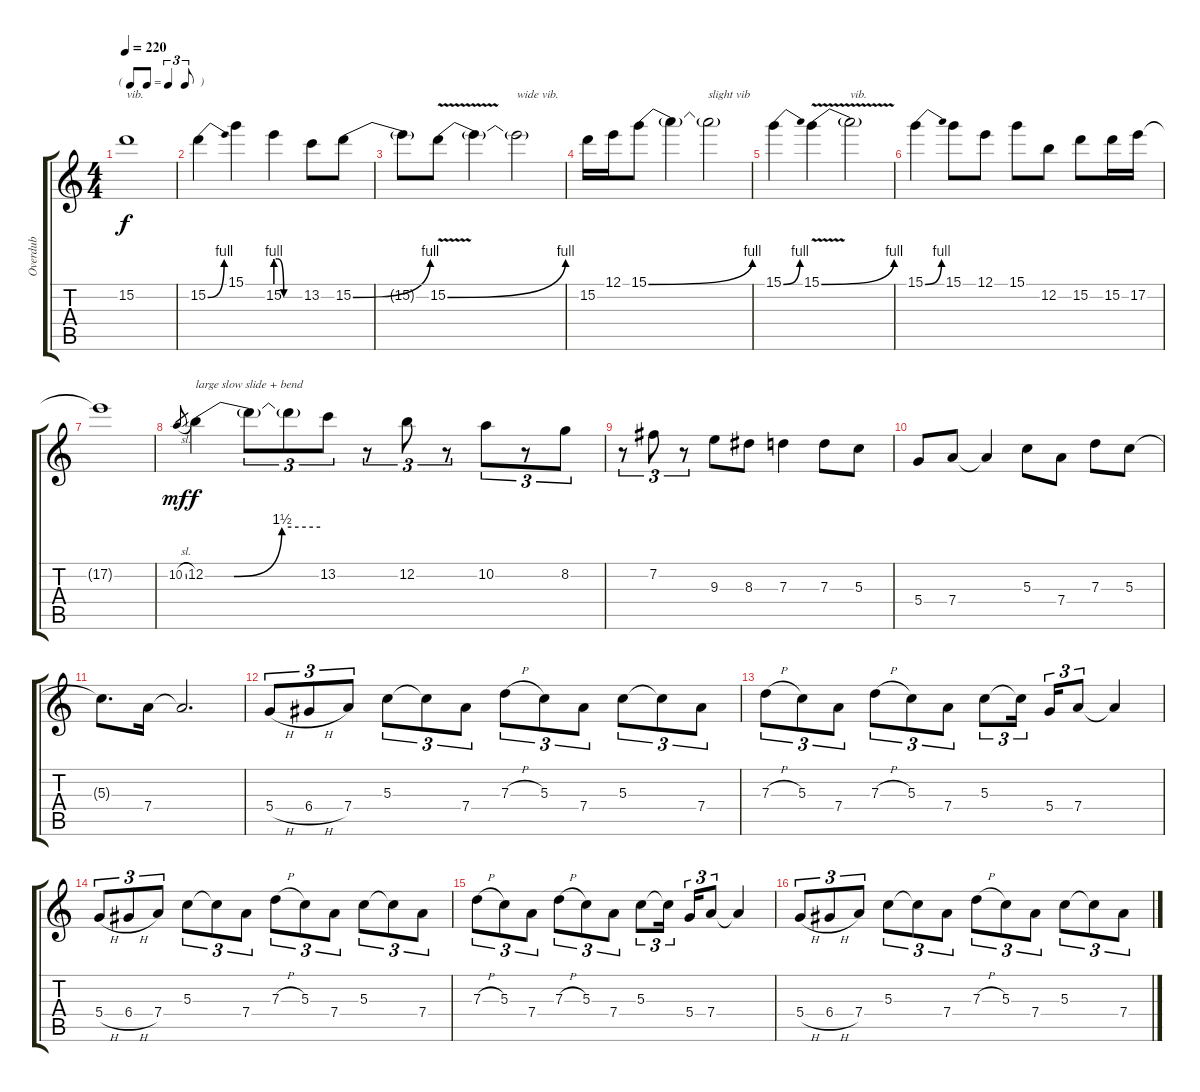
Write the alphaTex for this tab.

\track ("Overdub" "Overdub") {instrument fretlessbass}
\staff {score tabs}
\tuning (E4 B3 G3 D3 A2 E2) {hide}
\ts (4 4)
\tf triplet8th
\tempo 220
\clef g2
\ks c
15.2{t}.1{txt "vib." dy f} |
15.2{be (bend 0 0 60 4)}.4 15.1.4 15.2{be (custom 0 4 5 4 20 0 60 0)}.4 13.2.8 15.2{be (bend 0 0 60 4)}.8 |
15.2{t}.8 15.2{be (bend 0 0 60 4) v}.8 15.2{t}.4 15.2{t}.2{txt "wide vib."} |
15.2.16 12.1.16 15.1{be (bend 0 0 60 4)}.8 15.1{t}.4 15.1{t}.2{txt "slight vib"} |
15.1{be (bend 0 0 60 4)}.4 15.1{be (bend 0 0 60 4) v}.4 15.1{t}.2{txt "vib."} |
15.1{be (bend 0 0 60 4)}.4 15.1.8 12.1.8 15.1.8 12.2.8 15.2.8 15.2.16 17.2.16 |
17.2{t}.1 |
10.2{sl}.8{gr dy mf} 12.2{be (custom 0 0 15 0 40 6 60 6)}.4{txt "large slow slide + bend" dy f} 12.2{t}.8{tu (3 2)} 12.2{t}.8{tu (3 2)} 13.2.8{tu (3 2)} r.8{tu (3 2)} 12.2.8{tu (3 2)} r.8{tu (3 2)} 10.2.8{tu (3 2)} r.8{tu (3 2)} 8.2.8{tu (3 2)} |
r.8{tu (3 2)} 7.2.8{tu (3 2)} r.8{tu (3 2)} 9.3.8 8.3.8 7.3.4 7.3.8 5.3.8 |
5.4.8 7.4.8 7.4{t}.4 5.3.8 7.4.8 7.3.8 5.3.8 |
5.3{t}.8{d} 7.4.16 7.4{t}.2{d} |
5.4{h}.8{tu (3 2)} 6.4{h}.8{tu (3 2)} 7.4.8{tu (3 2)} 5.3.8{tu (3 2)} 5.3{t}.8{tu (3 2)} 7.4.8{tu (3 2)} 7.3{h}.8{tu (3 2)} 5.3.8{tu (3 2)} 7.4.8{tu (3 2)} 5.3.8{tu (3 2)} 5.3{t}.8{tu (3 2)} 7.4.8{tu (3 2)} |
7.3{h}.8{tu (3 2)} 5.3.8{tu (3 2)} 7.4.8{tu (3 2)} 7.3{h}.8{tu (3 2)} 5.3.8{tu (3 2)} 7.4.8{tu (3 2)} 5.3.8{tu (3 2)} 5.3{t}.16{tu (3 2) beam splitsecondary} 5.4.16{tu (3 2)} 7.4.8{tu (3 2)} 7.4{t}.4 |
5.4{h}.8{tu (3 2)} 6.4{h}.8{tu (3 2)} 7.4.8{tu (3 2)} 5.3.8{tu (3 2)} 5.3{t}.8{tu (3 2)} 7.4.8{tu (3 2)} 7.3{h}.8{tu (3 2)} 5.3.8{tu (3 2)} 7.4.8{tu (3 2)} 5.3.8{tu (3 2)} 5.3{t}.8{tu (3 2)} 7.4.8{tu (3 2)} |
7.3{h}.8{tu (3 2)} 5.3.8{tu (3 2)} 7.4.8{tu (3 2)} 7.3{h}.8{tu (3 2)} 5.3.8{tu (3 2)} 7.4.8{tu (3 2)} 5.3.8{tu (3 2)} 5.3{t}.16{tu (3 2) beam splitsecondary} 5.4.16{tu (3 2)} 7.4.8{tu (3 2)} 7.4{t}.4 |
5.4{h}.8{tu (3 2)} 6.4{h}.8{tu (3 2)} 7.4.8{tu (3 2)} 5.3.8{tu (3 2)} 5.3{t}.8{tu (3 2)} 7.4.8{tu (3 2)} 7.3{h}.8{tu (3 2)} 5.3.8{tu (3 2)} 7.4.8{tu (3 2)} 5.3.8{tu (3 2)} 5.3{t}.8{tu (3 2)} 7.4.8{tu (3 2)}
